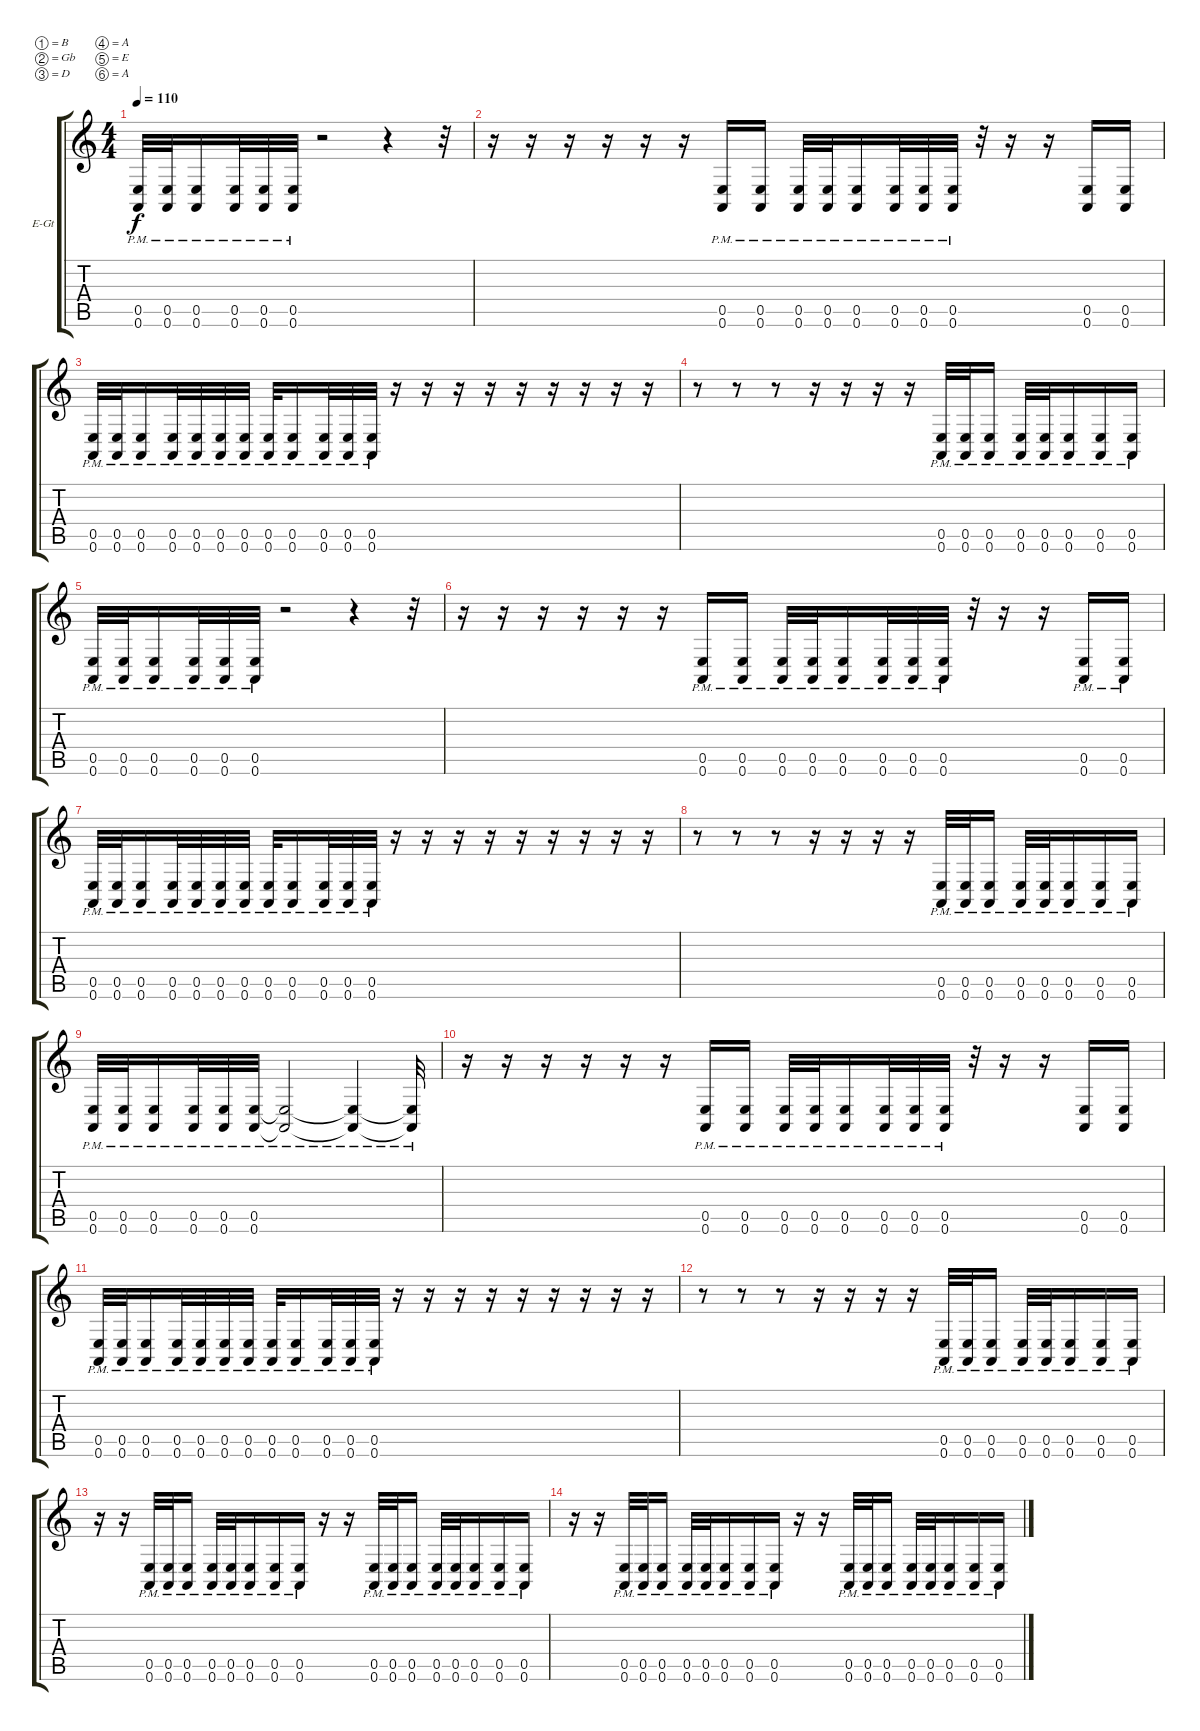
\defaultSystemsLayout 4
\bracketExtendMode groupsimilarinstruments
\firstSystemTrackNameOrientation horizontal
\otherSystemsTrackNameOrientation horizontal
\track ("Left Guitar " "E-Gt") {instrument distortionguitar}
\staff {score tabs}
\tuning (B3 Gb3 D3 A2 E2 A1)
\ts (4 4)
\tempo 110
\clef g2
\ks c
(0.6{pm} 0.5{pm}).32{dy f} (0.6{pm} 0.5{pm}).32 (0.6{pm} 0.5{pm}).16 (0.6{pm} 0.5{pm}).32 (0.6{pm} 0.5{pm}).32 (0.6{pm} 0.5{pm}).32 r.2 r.4 r.32 |
r.16 r.16 r.16 r.16 r.16 r.16 (0.6{pm} 0.5{pm}).16 (0.6{pm} 0.5{pm}).16 (0.6{pm} 0.5{pm}).32 (0.6{pm} 0.5{pm}).32 (0.6{pm} 0.5{pm}).16 (0.6{pm} 0.5{pm}).32 (0.6{pm} 0.5{pm}).32 (0.6{pm} 0.5{pm}).32 r.32 r.16 r.16 (0.6 0.5).16 (0.6 0.5).16 |
(0.6{pm} 0.5{pm}).32 (0.6{pm} 0.5{pm}).32 (0.6{pm} 0.5{pm}).16 (0.6{pm} 0.5{pm}).32 (0.6{pm} 0.5{pm}).32 (0.6{pm} 0.5{pm}).32 (0.6{pm} 0.5{pm}).32 (0.6{pm} 0.5{pm}).32 (0.6{pm} 0.5{pm}).16 (0.6{pm} 0.5{pm}).32 (0.6{pm} 0.5{pm}).32 (0.6{pm} 0.5{pm}).32 r.16 r.16 r.16 r.16 r.16 r.16 r.16 r.16 r.16 |
r.8 r.8 r.8 r.16 r.16 r.16 r.16 (0.6{pm} 0.5{pm}).32 (0.6{pm} 0.5{pm}).32 (0.6{pm} 0.5{pm}).16 (0.6{pm} 0.5{pm}).32 (0.6{pm} 0.5{pm}).32 (0.6{pm} 0.5{pm}).16 (0.6{pm} 0.5{pm}).16 (0.6{pm} 0.5{pm}).16 |
(0.6{pm} 0.5{pm}).32 (0.6{pm} 0.5{pm}).32 (0.6{pm} 0.5{pm}).16 (0.6{pm} 0.5{pm}).32 (0.6{pm} 0.5{pm}).32 (0.6{pm} 0.5{pm}).32 r.2 r.4 r.32 |
r.16 r.16 r.16 r.16 r.16 r.16 (0.6{pm} 0.5{pm}).16 (0.6{pm} 0.5{pm}).16 (0.6{pm} 0.5{pm}).32 (0.6{pm} 0.5{pm}).32 (0.6{pm} 0.5{pm}).16 (0.6{pm} 0.5{pm}).32 (0.6{pm} 0.5{pm}).32 (0.6{pm} 0.5{pm}).32 r.32 r.16 r.16 (0.6{pm} 0.5{pm}).16 (0.6{pm} 0.5{pm}).16 |
(0.6{pm} 0.5{pm}).32 (0.6{pm} 0.5{pm}).32 (0.6{pm} 0.5{pm}).16 (0.6{pm} 0.5{pm}).32 (0.6{pm} 0.5{pm}).32 (0.6{pm} 0.5{pm}).32 (0.6{pm} 0.5{pm}).32 (0.6{pm} 0.5{pm}).32 (0.6{pm} 0.5{pm}).16 (0.6{pm} 0.5{pm}).32 (0.6{pm} 0.5{pm}).32 (0.6{pm} 0.5{pm}).32 r.16 r.16 r.16 r.16 r.16 r.16 r.16 r.16 r.16 |
r.8 r.8 r.8 r.16 r.16 r.16 r.16 (0.6{pm} 0.5{pm}).32 (0.6{pm} 0.5{pm}).32 (0.6{pm} 0.5{pm}).16 (0.6{pm} 0.5{pm}).32 (0.6{pm} 0.5{pm}).32 (0.6{pm} 0.5{pm}).16 (0.6{pm} 0.5{pm}).16 (0.6{pm} 0.5{pm}).16 |
(0.6{pm} 0.5{pm}).32 (0.6{pm} 0.5{pm}).32 (0.6{pm} 0.5{pm}).16 (0.6{pm} 0.5{pm}).32 (0.6{pm} 0.5{pm}).32 (0.6{pm} 0.5{pm}).32 (0.5{pm t} 0.6{pm t}).2 (0.6{pm t} 0.5{pm t}).4 (0.5{pm t} 0.6{pm t}).32 |
r.16 r.16 r.16 r.16 r.16 r.16 (0.6{pm} 0.5{pm}).16 (0.6{pm} 0.5{pm}).16 (0.6{pm} 0.5{pm}).32 (0.6{pm} 0.5{pm}).32 (0.6{pm} 0.5{pm}).16 (0.6{pm} 0.5{pm}).32 (0.6{pm} 0.5{pm}).32 (0.6{pm} 0.5{pm}).32 r.32 r.16 r.16 (0.6 0.5).16 (0.6 0.5).16 |
(0.6{pm} 0.5{pm}).32 (0.6{pm} 0.5{pm}).32 (0.6{pm} 0.5{pm}).16 (0.6{pm} 0.5{pm}).32 (0.6{pm} 0.5{pm}).32 (0.6{pm} 0.5{pm}).32 (0.6{pm} 0.5{pm}).32 (0.6{pm} 0.5{pm}).32 (0.6{pm} 0.5{pm}).16 (0.6{pm} 0.5{pm}).32 (0.6{pm} 0.5{pm}).32 (0.6{pm} 0.5{pm}).32 r.16 r.16 r.16 r.16 r.16 r.16 r.16 r.16 r.16 |
r.8 r.8 r.8 r.16 r.16 r.16 r.16 (0.6{pm} 0.5{pm}).32 (0.6{pm} 0.5{pm}).32 (0.6{pm} 0.5{pm}).16 (0.6{pm} 0.5{pm}).32 (0.6{pm} 0.5{pm}).32 (0.6{pm} 0.5{pm}).16 (0.6{pm} 0.5{pm}).16 (0.6{pm} 0.5{pm}).16 |
r.16 r.16 (0.6{pm} 0.5{pm}).32 (0.6{pm} 0.5{pm}).32 (0.6{pm} 0.5{pm}).16 (0.6{pm} 0.5{pm}).32 (0.6{pm} 0.5{pm}).32 (0.6{pm} 0.5{pm}).16 (0.6{pm} 0.5{pm}).16 (0.6{pm} 0.5{pm}).16 r.16 r.16 (0.6{pm} 0.5{pm}).32 (0.6{pm} 0.5{pm}).32 (0.6{pm} 0.5{pm}).16 (0.6{pm} 0.5{pm}).32 (0.6{pm} 0.5{pm}).32 (0.6{pm} 0.5{pm}).16 (0.6{pm} 0.5{pm}).16 (0.6{pm} 0.5{pm}).16 |
r.16 r.16 (0.6{pm} 0.5{pm}).32 (0.6{pm} 0.5{pm}).32 (0.6{pm} 0.5{pm}).16 (0.6{pm} 0.5{pm}).32 (0.6{pm} 0.5{pm}).32 (0.6{pm} 0.5{pm}).16 (0.6{pm} 0.5{pm}).16 (0.6{pm} 0.5{pm}).16 r.16 r.16 (0.6{pm} 0.5{pm}).32 (0.6{pm} 0.5{pm}).32 (0.6{pm} 0.5{pm}).16 (0.6{pm} 0.5{pm}).32 (0.6{pm} 0.5{pm}).32 (0.6{pm} 0.5{pm}).16 (0.6{pm} 0.5{pm}).16 (0.6{pm} 0.5{pm}).16
